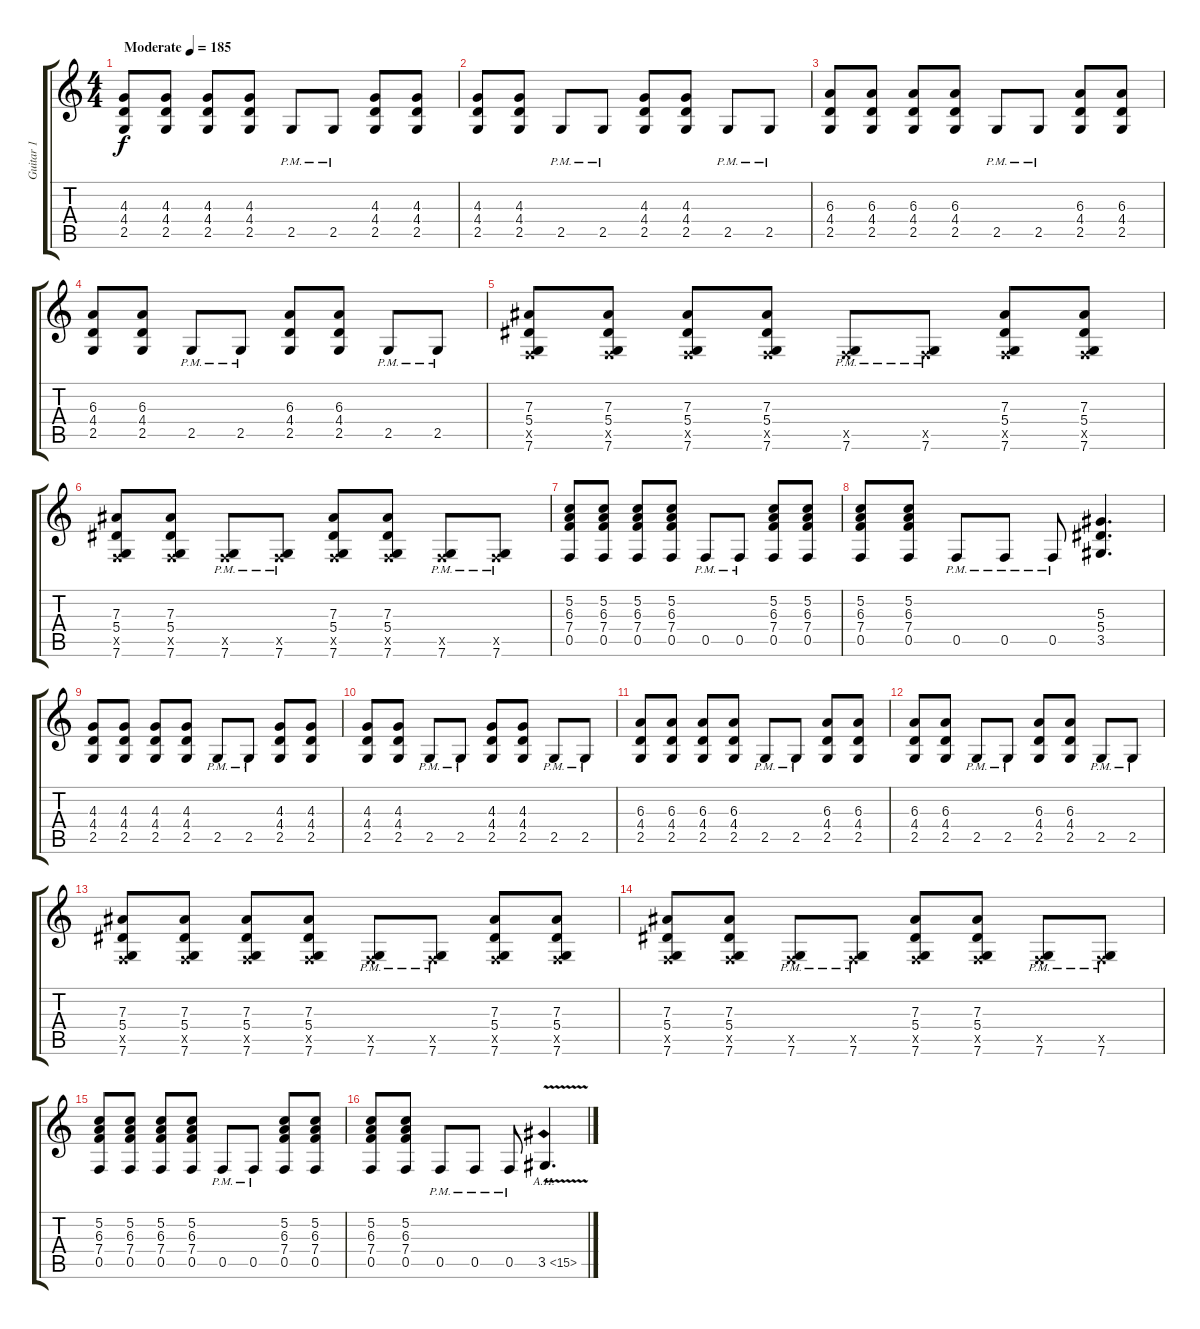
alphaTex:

\track ("Guitar 1" "Guitar 1") {instrument distortionguitar}
\staff {score tabs}
\tuning (C4 G3 Eb3 Bb2 F2 C2) {hide}
\ts (4 4)
\tempo (185 "Moderate")
\clef g2
\ks c
(4.3 4.4 2.5).8{dy f instrument distortionguitar} (4.3 4.4 2.5).8 (4.3 4.4 2.5).8 (4.3 4.4 2.5).8 2.5{pm}.8 2.5{pm}.8 (4.3 4.4 2.5).8 (4.3 4.4 2.5).8 |
(4.3 4.4 2.5).8 (4.3 4.4 2.5).8 2.5{pm}.8 2.5{pm}.8 (4.3 4.4 2.5).8 (4.3 4.4 2.5).8 2.5{pm}.8 2.5{pm}.8 |
(6.3 4.4 2.5).8 (6.3 4.4 2.5).8 (6.3 4.4 2.5).8 (6.3 4.4 2.5).8 2.5{pm}.8 2.5{pm}.8 (6.3 4.4 2.5).8 (6.3 4.4 2.5).8 |
(6.3 4.4 2.5).8 (6.3 4.4 2.5).8 2.5{pm}.8 2.5{pm}.8 (6.3 4.4 2.5).8 (6.3 4.4 2.5).8 2.5{pm}.8 2.5{pm}.8 |
(7.3 5.4 0.5{x} 7.6).8 (7.3 5.4 0.5{x} 7.6).8 (7.3 5.4 0.5{x} 7.6).8 (7.3 5.4 0.5{x} 7.6).8 (0.5{x} 7.6{pm}).8 (0.5{x} 7.6{pm}).8 (7.3 5.4 0.5{x} 7.6).8 (7.3 5.4 0.5{x} 7.6).8 |
(7.3 5.4 0.5{x} 7.6).8 (7.3 5.4 0.5{x} 7.6).8 (0.5{x} 7.6{pm}).8 (0.5{x} 7.6{pm}).8 (7.3 5.4 0.5{x} 7.6).8 (7.3 5.4 0.5{x} 7.6).8 (0.5{x} 7.6{pm}).8 (0.5{x} 7.6{pm}).8 |
(5.2 6.3 7.4 0.5).8 (5.2 6.3 7.4 0.5).8 (5.2 6.3 7.4 0.5).8 (5.2 6.3 7.4 0.5).8 0.5{pm}.8 0.5{pm}.8 (5.2 6.3 7.4 0.5).8 (5.2 6.3 7.4 0.5).8 |
(5.2 6.3 7.4 0.5).8 (5.2 6.3 7.4 0.5).8 0.5{pm}.8 0.5{pm}.8 0.5{pm}.8 (5.3 5.4 3.5).4{d} |
(4.3 4.4 2.5).8 (4.3 4.4 2.5).8 (4.3 4.4 2.5).8 (4.3 4.4 2.5).8 2.5{pm}.8 2.5{pm}.8 (4.3 4.4 2.5).8 (4.3 4.4 2.5).8 |
(4.3 4.4 2.5).8 (4.3 4.4 2.5).8 2.5{pm}.8 2.5{pm}.8 (4.3 4.4 2.5).8 (4.3 4.4 2.5).8 2.5{pm}.8 2.5{pm}.8 |
(6.3 4.4 2.5).8 (6.3 4.4 2.5).8 (6.3 4.4 2.5).8 (6.3 4.4 2.5).8 2.5{pm}.8 2.5{pm}.8 (6.3 4.4 2.5).8 (6.3 4.4 2.5).8 |
(6.3 4.4 2.5).8 (6.3 4.4 2.5).8 2.5{pm}.8 2.5{pm}.8 (6.3 4.4 2.5).8 (6.3 4.4 2.5).8 2.5{pm}.8 2.5{pm}.8 |
(7.3 5.4 0.5{x} 7.6).8 (7.3 5.4 0.5{x} 7.6).8 (7.3 5.4 0.5{x} 7.6).8 (7.3 5.4 0.5{x} 7.6).8 (0.5{x} 7.6{pm}).8 (0.5{x} 7.6{pm}).8 (7.3 5.4 0.5{x} 7.6).8 (7.3 5.4 0.5{x} 7.6).8 |
(7.3 5.4 0.5{x} 7.6).8 (7.3 5.4 0.5{x} 7.6).8 (0.5{x} 7.6{pm}).8 (0.5{x} 7.6{pm}).8 (7.3 5.4 0.5{x} 7.6).8 (7.3 5.4 0.5{x} 7.6).8 (0.5{x} 7.6{pm}).8 (0.5{x} 7.6{pm}).8 |
(5.2 6.3 7.4 0.5).8 (5.2 6.3 7.4 0.5).8 (5.2 6.3 7.4 0.5).8 (5.2 6.3 7.4 0.5).8 0.5{pm}.8 0.5{pm}.8 (5.2 6.3 7.4 0.5).8 (5.2 6.3 7.4 0.5).8 |
(5.2 6.3 7.4 0.5).8 (5.2 6.3 7.4 0.5).8 0.5{pm}.8 0.5{pm}.8 0.5{pm}.8 3.5{ah 12 v}.4{d}
